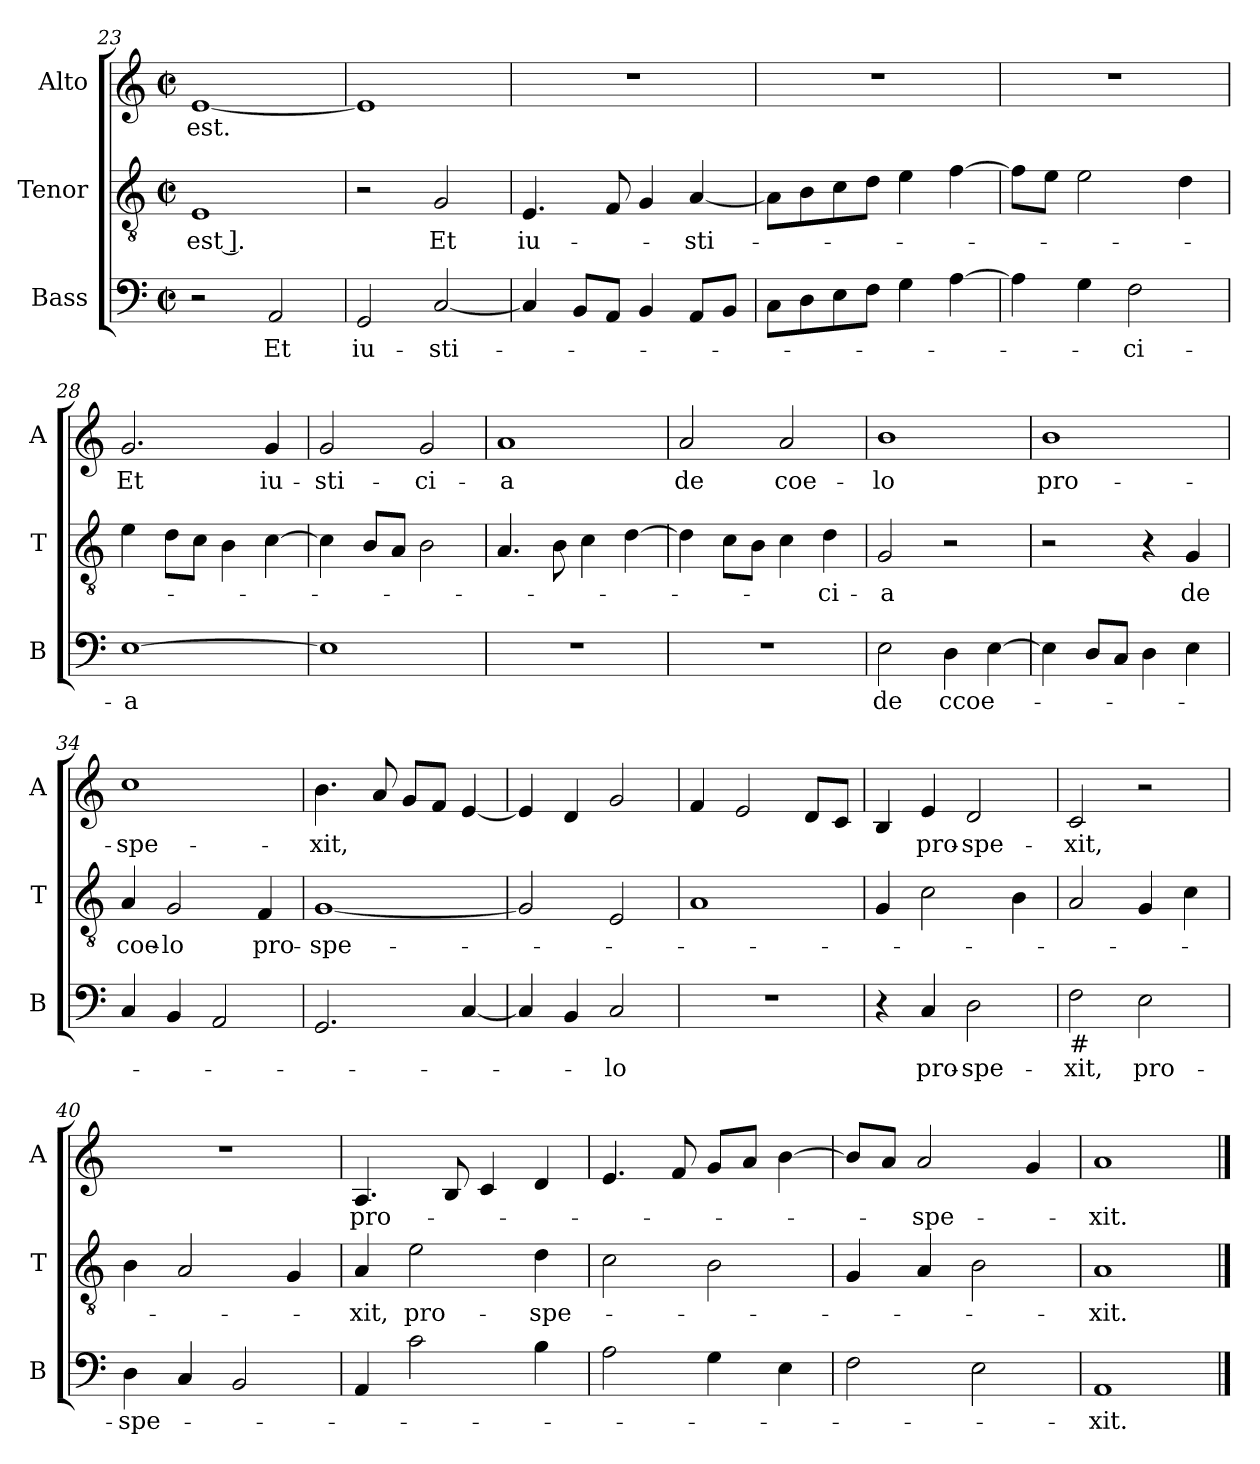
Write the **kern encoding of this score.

**kern	**text	**kern	**text	**kern	**text
*part3	*part3	*part2	*part2	*part1	*part1
*staff3	*staff3	*staff2	*staff2	*staff1	*staff1
*I"Bass	*	*I"Tenor	*	*I"Alto	*
*I'B	*	*I'T	*	*I'A	*
*clefF4	*	*clefGv2	*	*clefG2	*
*k[]	*	*k[]	*	*k[]	*
*C:	*	*C:	*	*C:	*
*M2/2	*	*M2/2	*	*M2/2	*
*met(c|)	*	*met(c|)	*	*met(c|)	*
=23	=23	=23	=23	=23	=23
!	!	!	!LO:LY:b	!	!LO:LY:b
2r	.	1E	-est ].	[1e	est.
!	!LO:LY:b	!	!	!	!
2AA/	Et	.	.	.	.
!!LO:LB:g=z
=24	=24	=24	=24	=24	=24
!	!LO:LY:b	!	!	!	!
2GG/	iu-	2r	.	1e]	.
!	!LO:LY:b	!	!LO:LY:b	!	!
[2C/	-sti-	2G/	Et	.	.
=25	=25	=25	=25	=25	=25
!	!	!	!LO:LY:b	!	!
4C/]	.	4.E/	iu-	1r	.
8BB/L	.	.	.	.	.
8AA/J	.	8F/	.	.	.
4BB/	.	4G/	.	.	.
!	!	!	!LO:LY:b	!	!
8AA/L	.	[4A/	-sti-	.	.
8BB/J	.	.	.	.	.
=26	=26	=26	=26	=26	=26
8C\L	.	8A\L]	.	1r	.
8D\	.	8B\	.	.	.
8E\	.	8c\	.	.	.
8F\J	.	8d\J	.	.	.
4G\	.	4e\	.	.	.
[4A\	.	[4f\	.	.	.
=27	=27	=27	=27	=27	=27
4A\]	.	8f\L]	.	1r	.
.	.	8e\J	.	.	.
4G\	.	2e\	.	.	.
!	!LO:LY:b	!	!	!	!
2F\	-ci-	.	.	.	.
.	.	4d\	.	.	.
=28	=28	=28	=28	=28	=28
!	!LO:LY:b	!	!	!	!LO:LY:b
[1E	-a	4e\	.	2.g/	Et
.	.	8d\L	.	.	.
.	.	8c\J	.	.	.
.	.	4B\	.	.	.
!	!	!	!	!	!LO:LY:b
.	.	[4c\	.	4g/	iu-
!!LO:LB:g=z
=29	=29	=29	=29	=29	=29
!	!	!	!	!	!LO:LY:b
1E]	.	4c\]	.	2g/	-sti-
.	.	8B/L	.	.	.
.	.	8A/J	.	.	.
!	!	!	!	!	!LO:LY:b
.	.	2B\	.	2g/	-ci-
=30	=30	=30	=30	=30	=30
!	!	!	!	!	!LO:LY:b
1r	.	4.A/	.	1a	-a
.	.	8B\	.	.	.
.	.	4c\	.	.	.
.	.	[4d\	.	.	.
=31	=31	=31	=31	=31	=31
!	!	!	!	!	!LO:LY:b
1r	.	4d\]	.	2a/	de
.	.	8c\L	.	.	.
.	.	8B\J	.	.	.
!	!	!	!	!	!LO:LY:b
.	.	4c\	.	2a/	coe-
!	!	!	!LO:LY:b	!	!
.	.	4d\	-ci-	.	.
=32	=32	=32	=32	=32	=32
!	!LO:LY:b	!	!LO:LY:b	!	!LO:LY:b
2E\	de	2G/	-a	1b	-lo
!	!LO:LY:b	!	!	!	!
4D\	ccoe-	2r	.	.	.
[4E\	.	.	.	.	.
=33	=33	=33	=33	=33	=33
!	!	!	!	!	!LO:LY:b
4E\]	.	2r	.	1b	pro-
8D/L	.	.	.	.	.
8C/J	.	.	.	.	.
4D\	.	4r	.	.	.
!	!	!	!LO:LY:b	!	!
4E\	.	4G/	de	.	.
=34	=34	=34	=34	=34	=34
!	!	!	!LO:LY:b	!	!LO:LY:b
4C/	.	4A/	coe-	1cc	-spe-
!	!	!	!LO:LY:b	!	!
4BB/	.	2G/	-lo	.	.
2AA/	.	.	.	.	.
!	!	!	!LO:LY:b	!	!
.	.	4F/	pro-	.	.
!!LO:PB:g=z
=35	=35	=35	=35	=35	=35
!	!	!	!LO:LY:b	!	!LO:LY:b
2.GG/	.	[1G	-spe-	4.b\	-xit,
.	.	.	.	8a/	.
.	.	.	.	8g/L	.
.	.	.	.	8f/J	.
[4C/	.	.	.	[4e/	.
=36	=36	=36	=36	=36	=36
4C/]	.	2G/]	.	4e/]	.
4BB/	.	.	.	4d/	.
!	!LO:LY:b	!	!	!	!
2C/	-lo	2E/	.	2g/	.
=37	=37	=37	=37	=37	=37
1r	.	1A	.	4f/	.
.	.	.	.	2e/	.
.	.	.	.	8d/L	.
.	.	.	.	8c/J	.
=38	=38	=38	=38	=38	=38
4r	.	4G/	.	4B/	.
!	!LO:LY:b	!	!	!	!LO:LY:b
4C/	pro-	2c\	.	4e/	pro-
!	!LO:LY:b	!	!	!	!LO:LY:b
2D\	-spe-	.	.	2d/	-spe-
.	.	4B\	.	.	.
=39	=39	=39	=39	=39	=39
!LO:TX:b:t=#	!	!	!	!	!
!	!LO:LY:b	!	!	!	!LO:LY:b
2F\	-xit,	2A/	.	2c/	-xit,
!	!LO:LY:b	!	!	!	!
2E\	pro-	4G/	.	2r	.
.	.	4c\	.	.	.
!!LO:LB:g=z
=40	=40	=40	=40	=40	=40
!	!LO:LY:b	!	!	!	!
4D\	-spe-	4B\	.	1r	.
4C/	.	2A/	.	.	.
2BB/	.	.	.	.	.
.	.	4G/	.	.	.
=41	=41	=41	=41	=41	=41
!	!	!	!LO:LY:b	!	!LO:LY:b
4AA/	.	4A/	-xit,	4.A/	pro-
!	!	!	!LO:LY:b	!	!
2c\	.	2e\	pro-	.	.
.	.	.	.	8B/	.
.	.	.	.	4c/	.
!	!	!	!LO:LY:b	!	!
4B\	.	4d\	-spe-	4d/	.
=42	=42	=42	=42	=42	=42
2A\	.	2c\	.	4.e/	.
.	.	.	.	8f/	.
4G\	.	2B\	.	8g/L	.
.	.	.	.	8a/J	.
4E\	.	.	.	[4b\	.
=43	=43	=43	=43	=43	=43
2F\	.	4G/	.	8b/L]	.
.	.	.	.	8a/J	.
!	!	!	!	!	!LO:LY:b
.	.	4A/	.	2a/	-spe-
2E\	.	2B\	.	.	.
.	.	.	.	4g/	.
=44	=44	=44	=44	=44	=44
!	!LO:LY:b	!	!LO:LY:b	!	!LO:LY:b
1AA	-xit.	1A	-xit.	1a	-xit.
==	==	==	==	==	==
*-	*-	*-	*-	*-	*-
